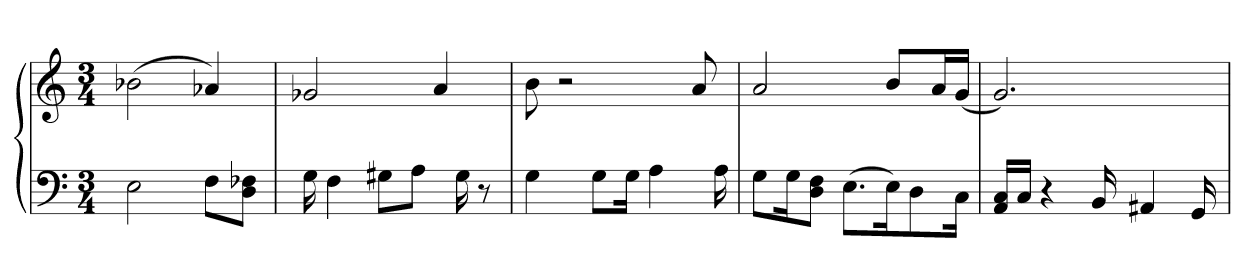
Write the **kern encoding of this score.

**kern	**kern
*part1	*part1
*staff2	*staff1
*clefF4	*clefG2
*k[]	*k[]
*M3/4	*M3/4
=1	=1
2E	(2b-X
8F\L	4a-X)
8D\ 8F-X\J	.
=2	=2
16G	2g-X
4F	.
8G#X\L	.
8A\J	.
.	4a
16G#	.
8r	.
=3	=3
4G	8b
.	2r
8G\L	.
16G\Jk	.
4A	.
.	8a
16A	.
=4	=4
8G\L	2a
16G\K	.
8D\ 8F\J	.
(8.E\L	.
16E\K)	8b/L
8D\	.
.	16a/L
16C\Jk	(16g/JJ
=5	=5
16AA/ 16C/LL	2.g)
16C/JJ	.
4r	.
16BB	.
4AA#X	.
16GG	.
=	=
*-	*-
